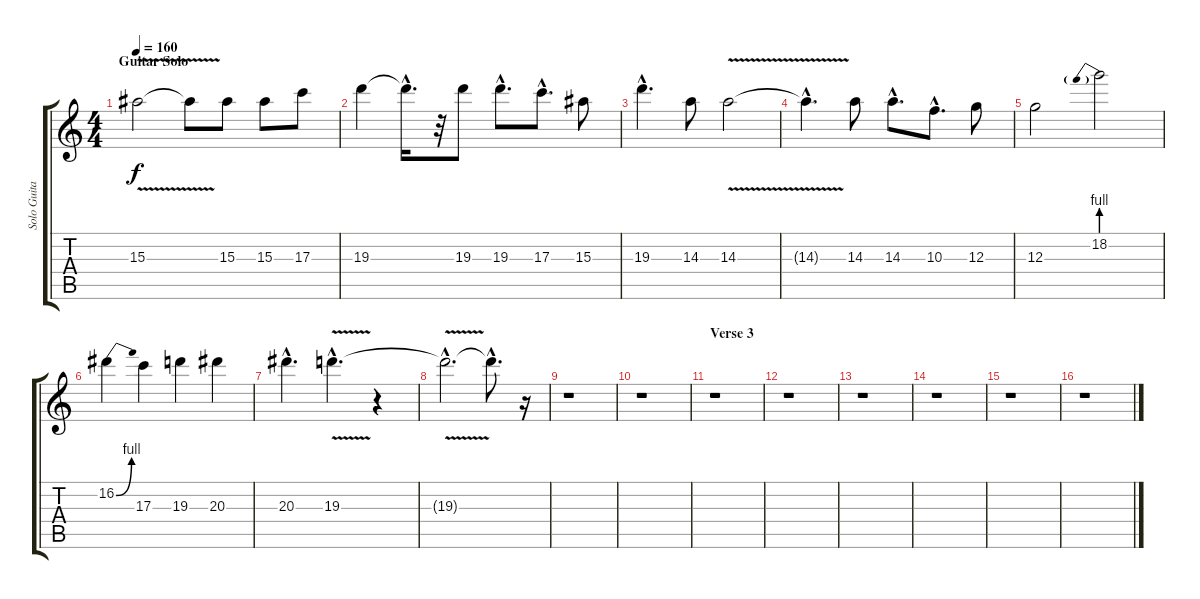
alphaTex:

\track ("Solo Guitar" "Solo Guita") {instrument distortionguitar}
\staff {score tabs}
\tuning (E4 B3 G3 D3 A2 E2) {hide}
\ts (4 4)
\section ("" "Guitar Solo")
\tempo 160
\clef g2
\ks c
15.3{v}.2{dy f} 15.3{t}.8 15.3.8 15.3.8 17.3.8 |
19.3.4 19.3{hac t}.16{d} r.32 19.3.8 19.3{hac}.8{d} 17.3{hac}.8{d} 15.3.8 |
19.3{hac}.4{d} 14.3.8 14.3{v}.2 |
14.3{hac t}.4{d} 14.3.8 14.3{hac}.8{d} 10.3{hac}.8{d} 12.3.8 |
12.3.2 18.2{be (prebend 0 4 60 4)}.2 |
16.2{be (bend 0 0 60 4)}.4 17.3.4 19.3.4 20.3.4 |
20.3{hac}.4{d} 19.3{v hac}.4{d} r.4 |
19.3{hac t}.2{d} 19.3{hac t}.8{d} r.16 |
r.1 |
r.1 |
\section ("" "Verse 3")
r.1 |
r.1 |
r.1 |
r.1 |
r.1 |
r.1
